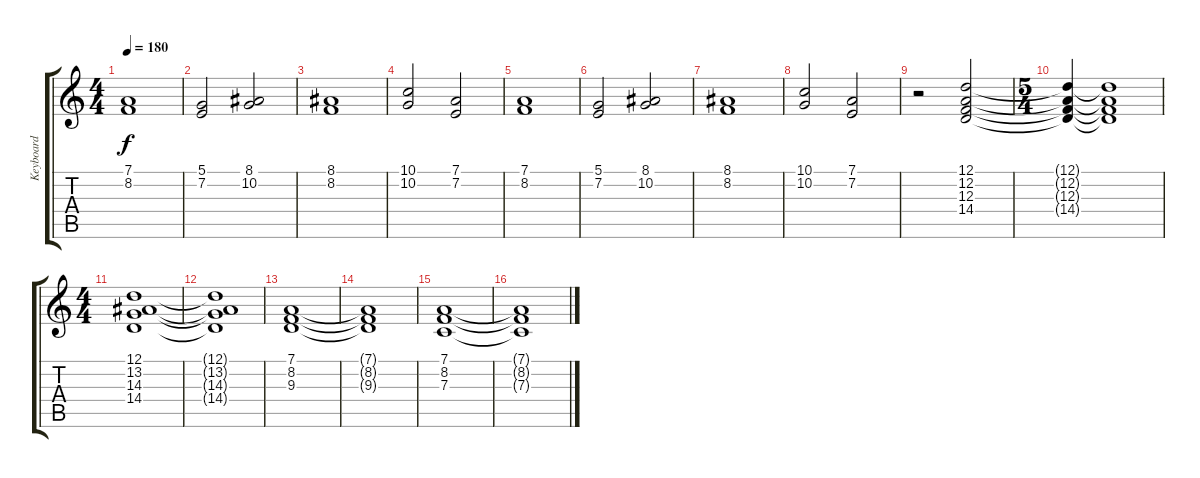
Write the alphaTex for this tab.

\track ("Keyboard" "Keyboard") {instrument stringensemble1}
\staff {score tabs}
\tuning (D4 A3 F3 C3 G2 D2) {hide}
\ts (4 4)
\tempo 180
\clef g2
\ks c
(7.1 8.2).1{dy f} |
(5.1 7.2).2 (8.1 10.2).2 |
(8.1 8.2).1 |
(10.1 10.2).2 (7.1 7.2).2 |
(7.1 8.2).1 |
(5.1 7.2).2 (8.1 10.2).2 |
(8.1 8.2).1 |
(10.1 10.2).2 (7.1 7.2).2 |
r.2 (12.1 12.2 12.3 14.4).2{volume 10} |
\ts (5 4)
(12.1{t} 12.2{t} 12.3{t} 14.4{t}).4 (12.1{t} 12.2{t} 12.3{t} 14.4{t}).1 |
\ts (4 4)
(12.1 13.2 14.3 14.4).1 |
(12.1{t} 13.2{t} 14.3{t} 14.4{t}).1 |
(7.1 8.2 9.3).1 |
(7.1{t} 8.2{t} 9.3{t}).1 |
(7.1 8.2 7.3).1 |
(7.1{t} 8.2{t} 7.3{t}).1
